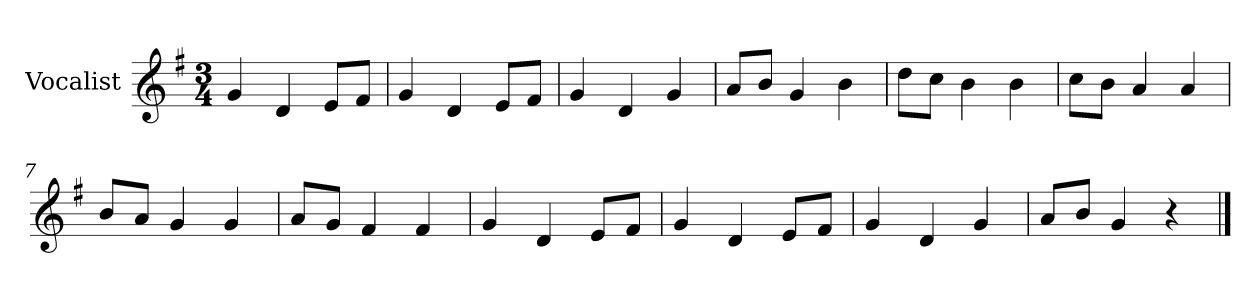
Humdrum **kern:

**kern
*part1
*staff1
*I"Vocalist
*k[f#]
*G:
*M3/4
=1
4g
4d
8eL
8f#J
=2
4g
4d
8eL
8f#J
=3
4g
4d
4g
=4
8aL
8bJ
4g
4b
=5
8ddL
8ccJ
4b
4b
=6
8ccL
8bJ
4a
4a
=7
8bL
8aJ
4g
4g
=8
8aL
8gJ
4f#
4f#
=9
4g
4d
8eL
8f#J
=10
4g
4d
8eL
8f#J
=11
4g
4d
4g
=12
8aL
8bJ
4g
4r
==
*-
